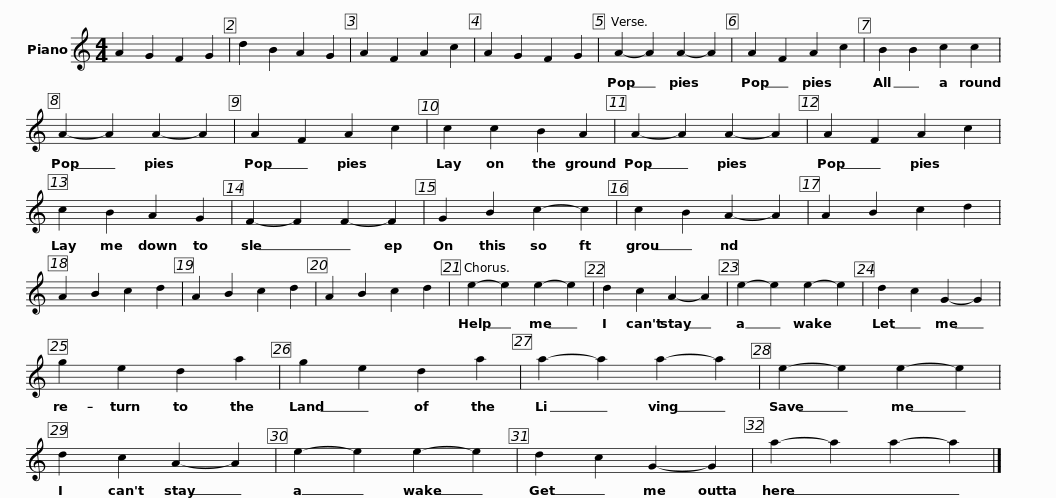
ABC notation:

X:1
L:1/8
M:4/4
I:linebreak $
K:C
V:1 treble
V:1
 A2 G2 F2 G2 | d2 B2 A2 G2 | A2 F2 A2 c2 | A2 G2 F2 G2 | A2- A2 A2- A2 | %5
 A2 F2 A2 c2 | B2 B2 c2 c2 | A2- A2 A2- A2 |$ A2 F2 A2 c2 | c2 c2 B2 A2 | %10
 A2- A2 A2- A2 | A2 F2 A2 c2 | c2 B2 A2 G2 | F2- F2 F2- F2 | G2 B2 c2- c2 |$ %15
 c2 B2 A2- A2 | A2 B2 c2 d2 | A2 B2 c2 d2 | A2 B2 c2 d2 | A2 B2 c2 d2 | %20
 e2- e2 e2- e2 | d2 c2 A2- A2 | e2- e2 e2- e2 | d2 c2 G2- G2 |$ g2 e2 d2 a2 | %25
 g2 e2 d2 a2 | a2- a2 a2- a2 | e2- e2 e2- e2 | d2 c2 A2- A2 | e2- e2 e2- e2 | %30
 d2 c2 G2- G2 |$ a2- a2 a2- a2 |] %32
